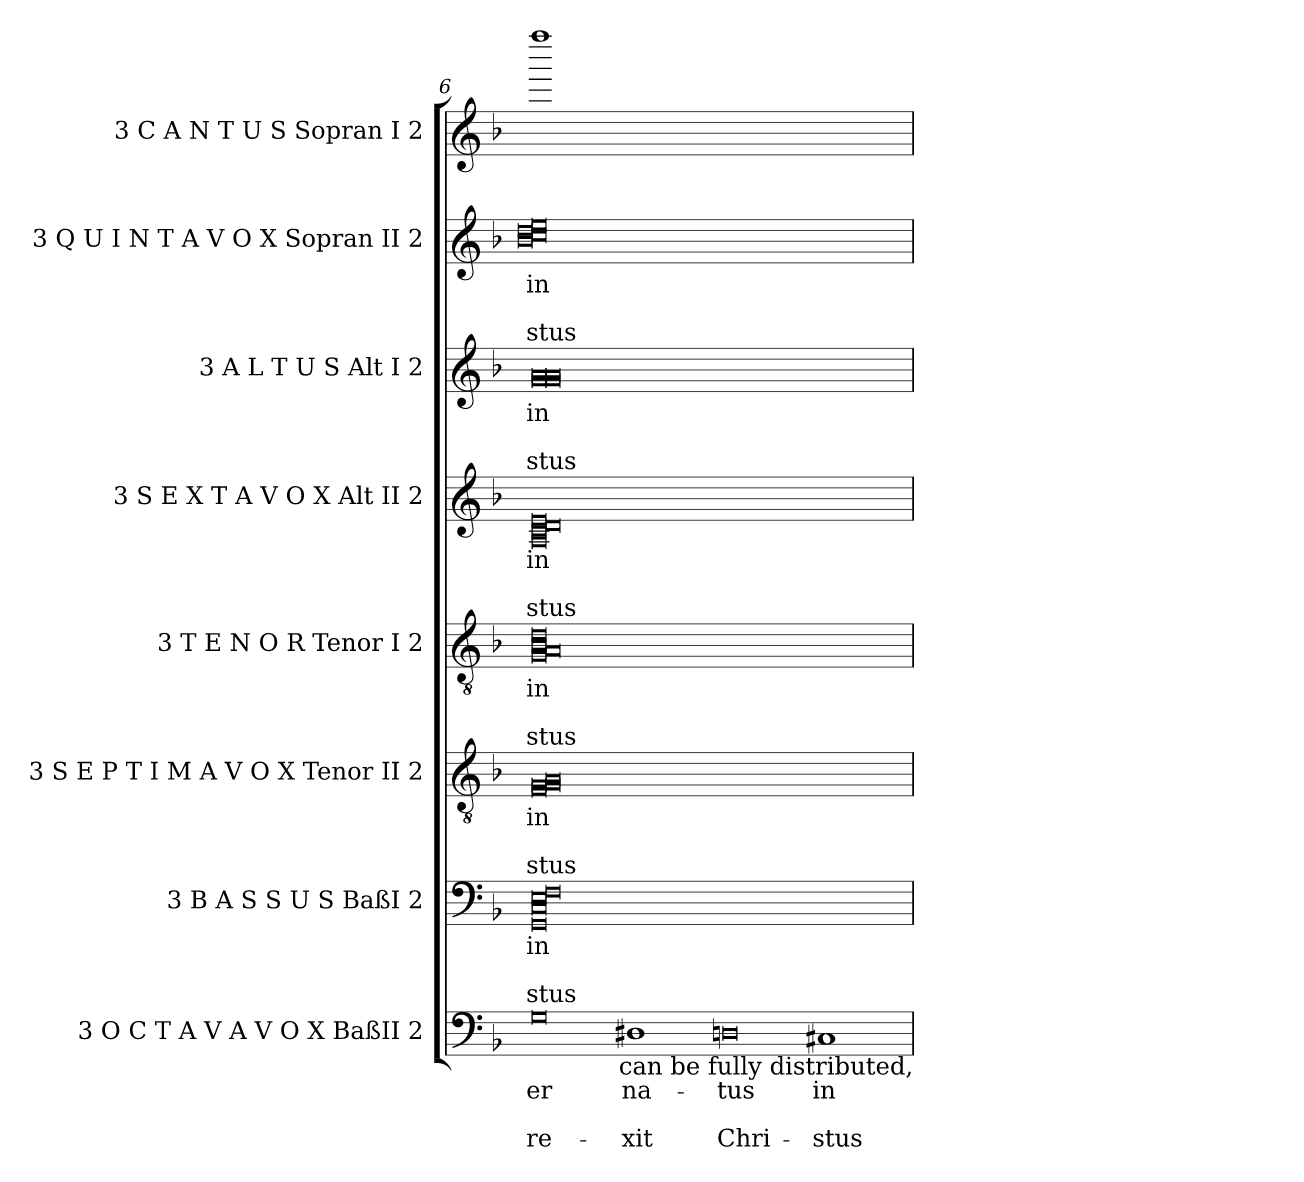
**kern	**text	**text	**text	**kern	**text	**text	**text	**kern	**text	**text	**text	**kern	**text	**text	**text	**kern	**text	**text	**text	**kern	**text	**text	**text	**kern	**text	**text	**text	**kern
*part8	*part8	*part8	*part8	*part7	*part7	*part7	*part7	*part6	*part6	*part6	*part6	*part5	*part5	*part5	*part5	*part4	*part4	*part4	*part4	*part3	*part3	*part3	*part3	*part2	*part2	*part2	*part2	*part1
*staff8	*staff8	*staff8	*staff8	*staff7	*staff7	*staff7	*staff7	*staff6	*staff6	*staff6	*staff6	*staff5	*staff5	*staff5	*staff5	*staff4	*staff4	*staff4	*staff4	*staff3	*staff3	*staff3	*staff3	*staff2	*staff2	*staff2	*staff2	*staff1
*I"3  O C T A V A V O X  BaßII  2	*	*	*	*I"3  B A S S U S  BaßI  2	*	*	*	*I"3  S E P T I M A V O X  Tenor II  2	*	*	*	*I"3  T E N O R  Tenor I  2	*	*	*	*I"3  S E X T A V O X  Alt II  2	*	*	*	*I"3  A L T U S  Alt I  2	*	*	*	*I"3  Q U I N T A V O X  Sopran II  2	*	*	*	*I"3  C A N T U S  Sopran I  2
*clefF4	*	*	*	*clefF4	*	*	*	*clefGv2	*	*	*	*clefGv2	*	*	*	*clefG2	*	*	*	*clefG2	*	*	*	*clefG2	*	*	*	*clefG2
*ITrd-3c-5	*	*	*	*ITrd-3c-5	*	*	*	*ITrd-3c-5	*	*	*	*	*	*	*	*ITrd-3c-5	*	*	*	*ITrd-3c-5	*	*	*	*ITrd-3c-5	*	*	*	*ITrd-3c-5
*k[b-e-]	*	*	*	*k[b-e-]	*	*	*	*k[b-e-]	*	*	*	*k[b-]	*	*	*	*k[b-e-]	*	*	*	*k[b-e-]	*	*	*	*k[b-e-]	*	*	*	*k[b-e-]
*B-:	*	*	*	*B-:	*	*	*	*B-:	*	*	*	*F:	*	*	*	*B-:	*	*	*	*B-:	*	*	*	*B-:	*	*	*	*B-:
=6	=6	=6	=6	=6	=6	=6	=6	=6	=6	=6	=6	=6	=6	=6	=6	=6	=6	=6	=6	=6	=6	=6	=6	=6	=6	=6	=6	=6
!LO:N:vis=0	!LO:LY:b:cj	!	!LO:LY:b:cj	!LO:N:vis=0	!LO:LY:b:cj	!	!LO:LY:b:cj	!LO:N:vis=0	!LO:LY:b:cj	!	!LO:LY:b:cj	!LO:N:vis=0	!LO:LY:b:cj	!	!LO:LY:b:cj	!LO:N:vis=0	!LO:LY:b:cj	!	!LO:LY:b:cj	!LO:N:vis=0	!LO:LY:b:cj	!	!LO:LY:b:cj	!LO:N:vis=0	!LO:LY:b:cj	!	!LO:LY:b:cj	!
1c	-er	.	re-	1C 1F 1B- 1A	-in	.	stus	1c 1c 1B- 1d	-in	.	stus	1B- 1G 1d 1A	in	.	stus	1g 1f 1d 1a	-in	.	stus	1cc 1cc 1dd 1dd	-in	.	stus	1ee- 1ff 1gg 1aa	-in	.	stus	1bbbb-
!	!LO:LY:b:cj	!	!LO:LY:b:cj	!	!	!	!	!	!	!	!	!	!	!	!	!	!	!	!	!	!	!	!	!	!	!	!	!
1G#X	-na-	.	-xit	0.ryy	.	.	.	0.ryy	.	.	.	0.ryy	.	.	.	0.ryy	.	.	.	0.ryy	.	.	.	0.ryy	.	.	.	0.ryy
!LO:N:vis=0	!LO:LY:b:cj	!	!LO:LY:b:cj	!	!	!	!	!	!	!	!	!	!	!	!	!	!	!	!	!	!	!	!	!	!	!	!	!
1G	tus	.	Chri-	.	.	.	.	.	.	.	.	.	.	.	.	.	.	.	.	.	.	.	.	.	.	.	.	.
!	!LO:LY:b:cj	!	!LO:LY:b:cj	!	!	!	!	!	!	!	!	!	!	!	!	!	!	!	!	!	!	!	!	!	!	!	!	!
1F#X	-in	.	stus	.	.	.	.	.	.	.	.	.	.	.	.	.	.	.	.	.	.	.	.	.	.	.	.	.
!LO:TX:b:t=can be fully distributed,	!	!	!	!	!	!	!	!	!	!	!	!	!	!	!	!	!	!	!	!	!	!	!	!	!	!	!	!
=	=	=	=	=	=	=	=	=	=	=	=	=	=	=	=	=	=	=	=	=	=	=	=	=	=	=	=	=
*-	*-	*-	*-	*-	*-	*-	*-	*-	*-	*-	*-	*-	*-	*-	*-	*-	*-	*-	*-	*-	*-	*-	*-	*-	*-	*-	*-	*-
